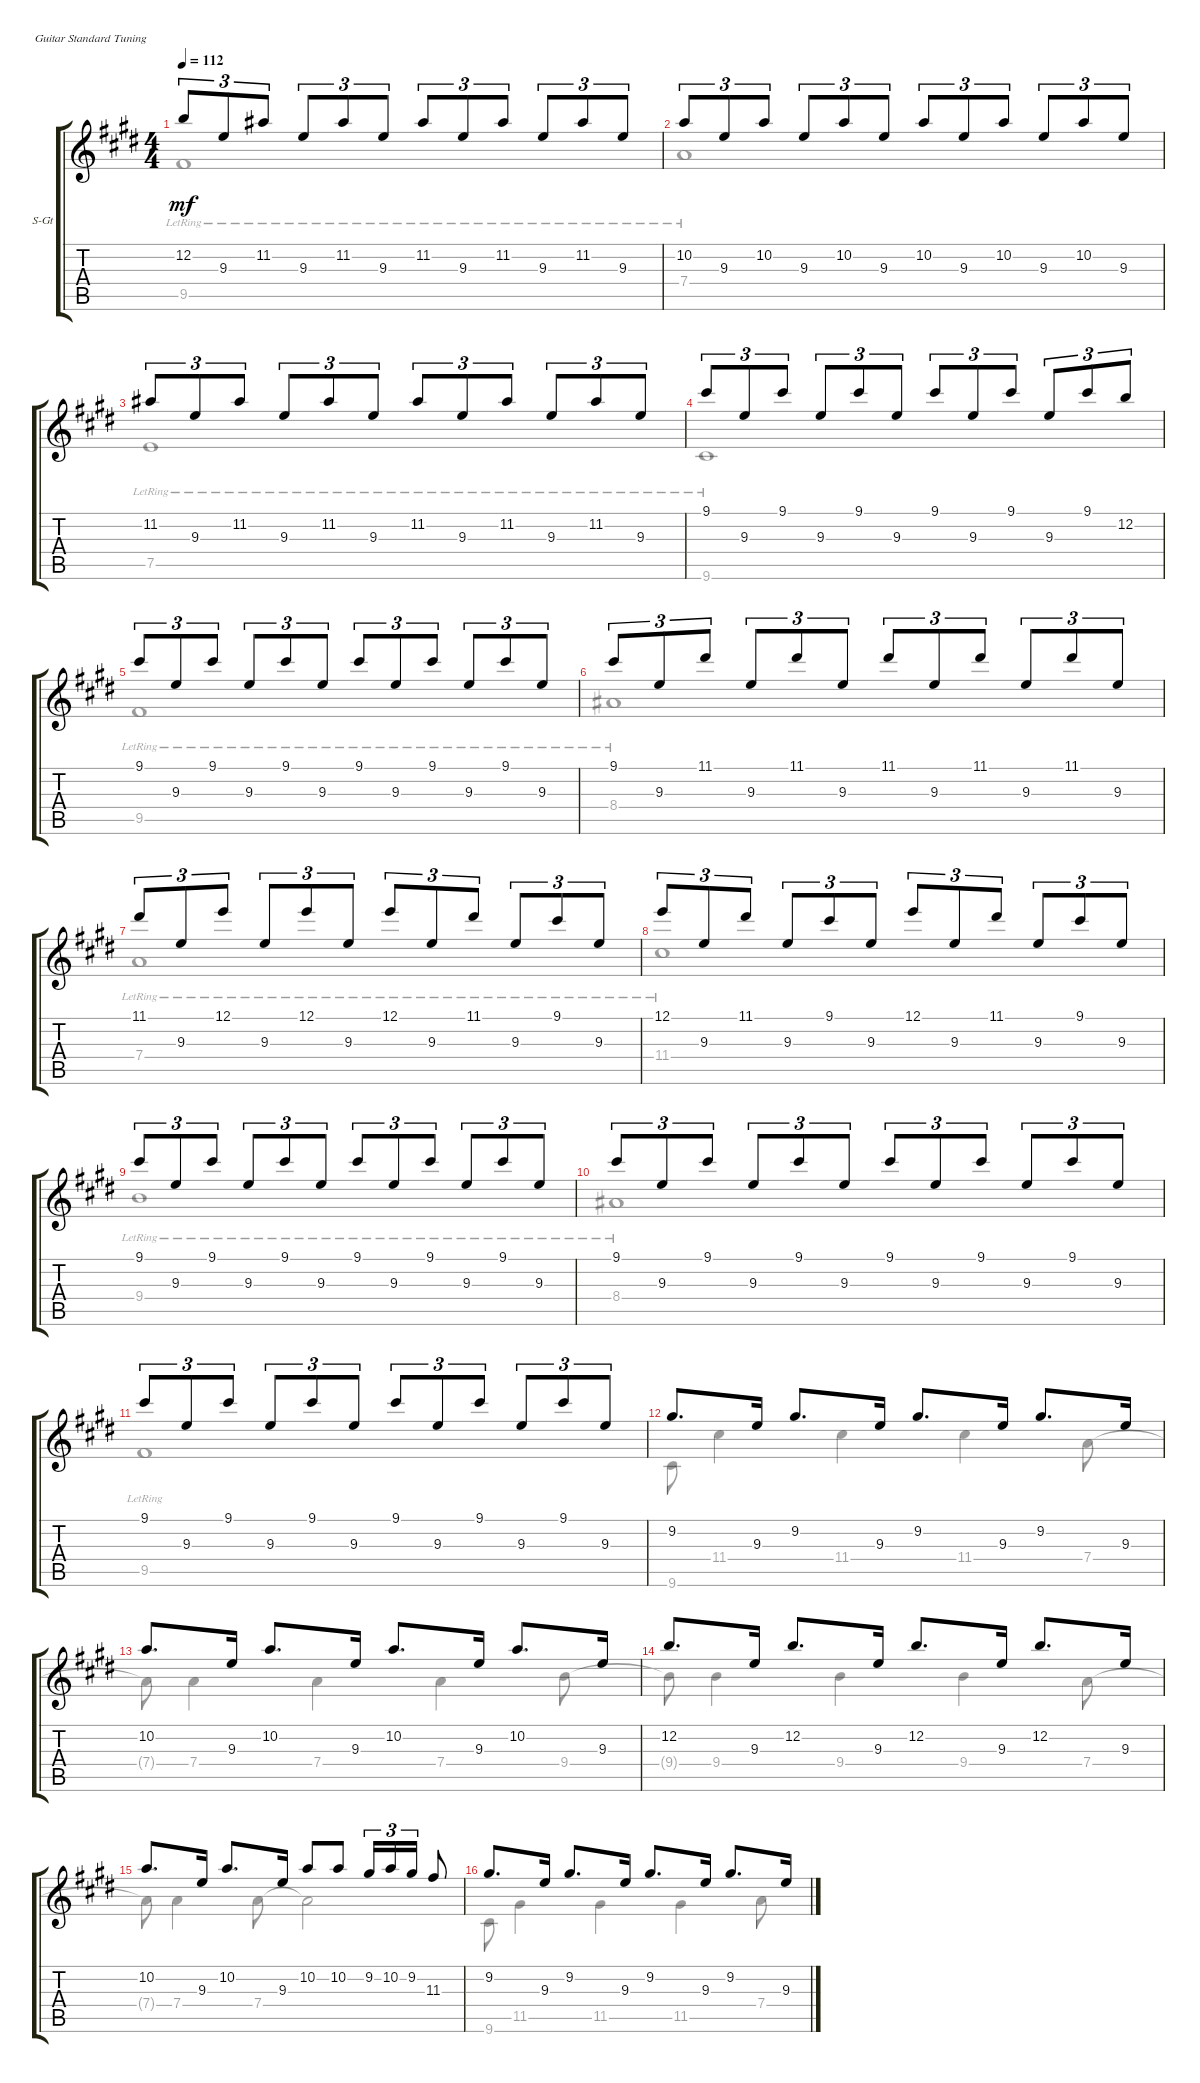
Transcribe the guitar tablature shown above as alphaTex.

\defaultSystemsLayout 4
\bracketExtendMode groupsimilarinstruments
\firstSystemTrackNameOrientation horizontal
\otherSystemsTrackNameOrientation horizontal
\track ("Steel Guitar" "S-Gt") {instrument acousticguitarsteel}
\staff {score tabs}
\tuning (E4 B3 G3 D3 A2 E2)
\voice
\ts (4 4)
\tempo 112
\clef g2
\scale
0.545817
\ks c#minor
12.2.8{tu (3 2) dy mf} 9.3.8{tu (3 2)} 11.2.8{tu (3 2)} 9.3.8{tu (3 2)} 11.2.8{tu (3 2)} 9.3.8{tu (3 2)} 11.2.8{tu (3 2)} 9.3.8{tu (3 2)} 11.2.8{tu (3 2)} 9.3.8{tu (3 2)} 11.2.8{tu (3 2)} 9.3.8{tu (3 2)} |
\scale
0.454183 10.2.8{tu (3 2)} 9.3.8{tu (3 2)} 10.2.8{tu (3 2)} 9.3.8{tu (3 2)} 10.2.8{tu (3 2)} 9.3.8{tu (3 2)} 10.2.8{tu (3 2)} 9.3.8{tu (3 2)} 10.2.8{tu (3 2)} 9.3.8{tu (3 2)} 10.2.8{tu (3 2)} 9.3.8{tu (3 2)} |
\scale
0.502183 11.2.8{tu (3 2)} 9.3.8{tu (3 2)} 11.2.8{tu (3 2)} 9.3.8{tu (3 2)} 11.2.8{tu (3 2)} 9.3.8{tu (3 2)} 11.2.8{tu (3 2)} 9.3.8{tu (3 2)} 11.2.8{tu (3 2)} 9.3.8{tu (3 2)} 11.2.8{tu (3 2)} 9.3.8{tu (3 2)} |
\scale
0.497817 9.1.8{tu (3 2)} 9.3.8{tu (3 2)} 9.1.8{tu (3 2)} 9.3.8{tu (3 2)} 9.1.8{tu (3 2)} 9.3.8{tu (3 2)} 9.1.8{tu (3 2)} 9.3.8{tu (3 2)} 9.1.8{tu (3 2)} 9.3.8{tu (3 2)} 9.1.8{tu (3 2)} 12.2.8{tu (3 2)} |
\scale
0.5 9.1.8{tu (3 2)} 9.3.8{tu (3 2)} 9.1.8{tu (3 2)} 9.3.8{tu (3 2)} 9.1.8{tu (3 2)} 9.3.8{tu (3 2)} 9.1.8{tu (3 2)} 9.3.8{tu (3 2)} 9.1.8{tu (3 2)} 9.3.8{tu (3 2)} 9.1.8{tu (3 2)} 9.3.8{tu (3 2)} |
\scale
0.5 9.1.8{tu (3 2)} 9.3.8{tu (3 2)} 11.1.8{tu (3 2)} 9.3.8{tu (3 2)} 11.1.8{tu (3 2)} 9.3.8{tu (3 2)} 11.1.8{tu (3 2)} 9.3.8{tu (3 2)} 11.1.8{tu (3 2)} 9.3.8{tu (3 2)} 11.1.8{tu (3 2)} 9.3.8{tu (3 2)} |
\scale
0.5 11.1.8{tu (3 2)} 9.3.8{tu (3 2)} 12.1.8{tu (3 2)} 9.3.8{tu (3 2)} 12.1.8{tu (3 2)} 9.3.8{tu (3 2)} 12.1.8{tu (3 2)} 9.3.8{tu (3 2)} 11.1.8{tu (3 2)} 9.3.8{tu (3 2)} 9.1.8{tu (3 2)} 9.3.8{tu (3 2)} |
\scale
0.5 12.1.8{tu (3 2)} 9.3.8{tu (3 2)} 11.1.8{tu (3 2)} 9.3.8{tu (3 2)} 9.1.8{tu (3 2)} 9.3.8{tu (3 2)} 12.1.8{tu (3 2)} 9.3.8{tu (3 2)} 11.1.8{tu (3 2)} 9.3.8{tu (3 2)} 9.1.8{tu (3 2)} 9.3.8{tu (3 2)} |
\scale
0.5 9.1.8{tu (3 2)} 9.3.8{tu (3 2)} 9.1.8{tu (3 2)} 9.3.8{tu (3 2)} 9.1.8{tu (3 2)} 9.3.8{tu (3 2)} 9.1.8{tu (3 2)} 9.3.8{tu (3 2)} 9.1.8{tu (3 2)} 9.3.8{tu (3 2)} 9.1.8{tu (3 2)} 9.3.8{tu (3 2)} |
\scale
0.5 9.1.8{tu (3 2)} 9.3.8{tu (3 2)} 9.1.8{tu (3 2)} 9.3.8{tu (3 2)} 9.1.8{tu (3 2)} 9.3.8{tu (3 2)} 9.1.8{tu (3 2)} 9.3.8{tu (3 2)} 9.1.8{tu (3 2)} 9.3.8{tu (3 2)} 9.1.8{tu (3 2)} 9.3.8{tu (3 2)} |
\scale
0.564356 9.1.8{tu (3 2)} 9.3.8{tu (3 2)} 9.1.8{tu (3 2)} 9.3.8{tu (3 2)} 9.1.8{tu (3 2)} 9.3.8{tu (3 2)} 9.1.8{tu (3 2)} 9.3.8{tu (3 2)} 9.1.8{tu (3 2)} 9.3.8{tu (3 2)} 9.1.8{tu (3 2)} 9.3.8{tu (3 2)} |
\scale
0.435644 9.2.8{d} 9.3.16 9.2.8{d} 9.3.16 9.2.8{d} 9.3.16 9.2.8{d} 9.3.16 |
\scale
0.5 10.2.8{d} 9.3.16 10.2.8{d} 9.3.16 10.2.8{d} 9.3.16 10.2.8{d} 9.3.16 |
\scale
0.5 12.2.8{d} 9.3.16 12.2.8{d} 9.3.16 12.2.8{d} 9.3.16 12.2.8{d} 9.3.16 |
\scale
0.566502 10.2.8{d} 9.3.16 10.2.8{d} 9.3.16 10.2.8 10.2.8 9.2.16{tu (3 2)} 10.2.16{tu (3 2)} 9.2.16{tu (3 2)} 11.3.8 |
\scale
0.433498 9.2.8{d} 9.3.16 9.2.8{d} 9.3.16 9.2.8{d} 9.3.16 9.2.8{d} 9.3.16
\voice
\clef g2
\ottava regular
\simile none
\scale
0.545817
\ks c#minor
9.5{lr}.1{dy mf} |
\scale
0.454183 7.4{lr}.1 |
\scale
0.502183 7.5{lr}.1 |
\scale
0.497817 9.6{lr}.1 |
\scale
0.5 9.5{lr}.1 |
\scale
0.5 8.4{lr}.1 |
\scale
0.5 7.4{lr}.1 |
\scale
0.5 11.4{lr}.1 |
\scale
0.5 9.4{lr}.1 |
\scale
0.5 8.4{lr}.1 |
\scale
0.564356 9.5{lr}.1 |
\scale
0.435644 9.6.8 11.4.4 11.4.4 11.4.4 7.4.8 |
\scale
0.5 7.4{t}.8 7.4.4 7.4.4 7.4.4 9.4.8 |
\scale
0.5 9.4{t}.8 9.4.4 9.4.4 9.4.4 7.4.8 |
\scale
0.566502 7.4{t}.8 7.4.4 7.4.8 7.4{t}.2 |
\scale
0.433498 9.6.8 11.5.4 11.5.4 11.5.4 7.4.8
